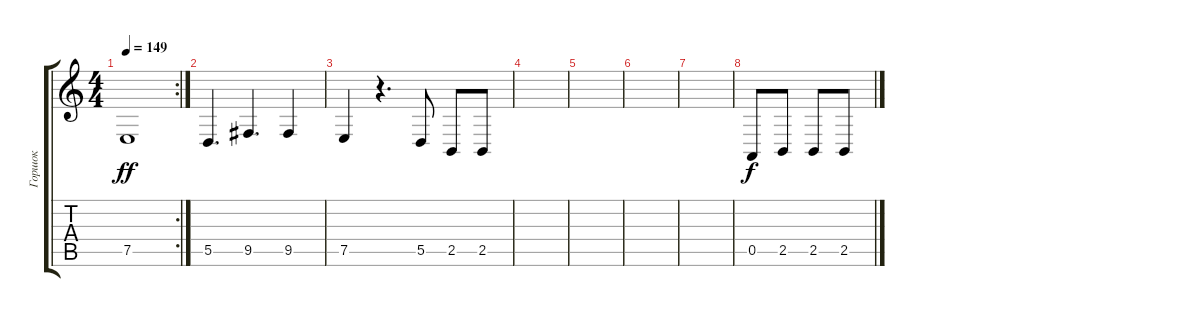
\track ("Горшок" "Горшок") {instrument lead3calliope}
\staff {score tabs}
\tuning (E4 B3 G3 D3 A2 E2) {hide}
\rc 2
\ts (4 4)
\tempo 149
\clef g2
\ks c
7.5.1{dy ff} |
5.5.4{d} 9.5.4{d} 9.5.4 |
7.5.4 r.4{d} 5.5.8 2.5.8 2.5.8 |
|
|
|
|
0.5.8{dy f} 2.5.8 2.5.8 2.5.8
